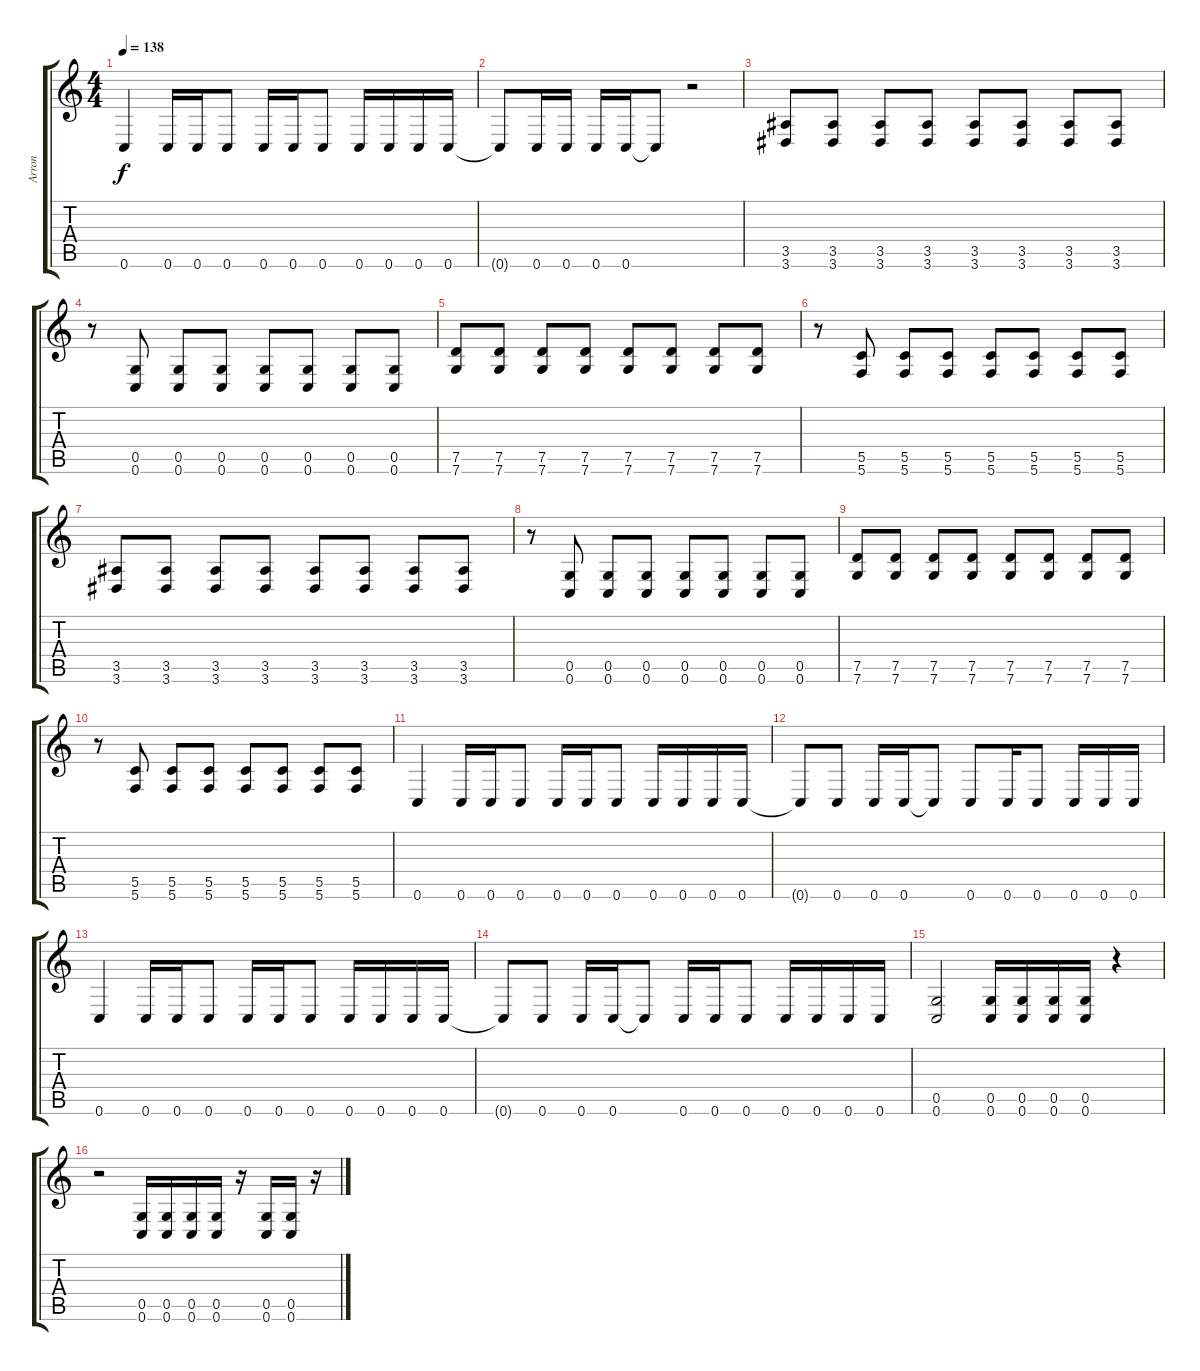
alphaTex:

\track ("Arron" "Arron") {instrument distortionguitar}
\staff {score tabs}
\tuning (D4 A3 F3 C3 G2 C2) {hide}
\ts (4 4)
\tempo 138
\clef g2
\ks c
0.6.4{dy f} 0.6.16 0.6.16 0.6.8 0.6.16 0.6.16 0.6.8 0.6.16 0.6.16 0.6.16 0.6.16 |
0.6{t}.8 0.6.16 0.6.16 0.6.16 0.6.16 0.6{t}.8 r.2 |
(3.5 3.6).8 (3.5 3.6).8 (3.5 3.6).8 (3.5 3.6).8 (3.5 3.6).8 (3.5 3.6).8 (3.5 3.6).8 (3.5 3.6).8 |
r.8 (0.5 0.6).8 (0.5 0.6).8 (0.5 0.6).8 (0.5 0.6).8 (0.5 0.6).8 (0.5 0.6).8 (0.5 0.6).8 |
(7.5 7.6).8 (7.5 7.6).8 (7.5 7.6).8 (7.5 7.6).8 (7.5 7.6).8 (7.5 7.6).8 (7.5 7.6).8 (7.5 7.6).8 |
r.8 (5.5 5.6).8 (5.5 5.6).8 (5.5 5.6).8 (5.5 5.6).8 (5.5 5.6).8 (5.5 5.6).8 (5.5 5.6).8 |
(3.5 3.6).8 (3.5 3.6).8 (3.5 3.6).8 (3.5 3.6).8 (3.5 3.6).8 (3.5 3.6).8 (3.5 3.6).8 (3.5 3.6).8 |
r.8 (0.5 0.6).8 (0.5 0.6).8 (0.5 0.6).8 (0.5 0.6).8 (0.5 0.6).8 (0.5 0.6).8 (0.5 0.6).8 |
(7.5 7.6).8 (7.5 7.6).8 (7.5 7.6).8 (7.5 7.6).8 (7.5 7.6).8 (7.5 7.6).8 (7.5 7.6).8 (7.5 7.6).8 |
r.8 (5.5 5.6).8 (5.5 5.6).8 (5.5 5.6).8 (5.5 5.6).8 (5.5 5.6).8 (5.5 5.6).8 (5.5 5.6).8 |
0.6.4 0.6.16 0.6.16 0.6.8 0.6.16 0.6.16 0.6.8 0.6.16 0.6.16 0.6.16 0.6.16 |
0.6{t}.8 0.6.8 0.6.16 0.6.16 0.6{t}.8 0.6.8 0.6.16 0.6.8 0.6.16 0.6.16 0.6.16 |
0.6.4 0.6.16 0.6.16 0.6.8 0.6.16 0.6.16 0.6.8 0.6.16 0.6.16 0.6.16 0.6.16 |
0.6{t}.8 0.6.8 0.6.16 0.6.16 0.6{t}.8 0.6.16 0.6.16 0.6.8 0.6.16 0.6.16 0.6.16 0.6.16 |
(0.5 0.6).2 (0.5 0.6).16 (0.5 0.6).16 (0.5 0.6).16 (0.5 0.6).16 r.4 |
r.2 (0.5 0.6).16 (0.5 0.6).16 (0.5 0.6).16 (0.5 0.6).16 r.16 (0.5 0.6).16 (0.5 0.6).16 r.16
